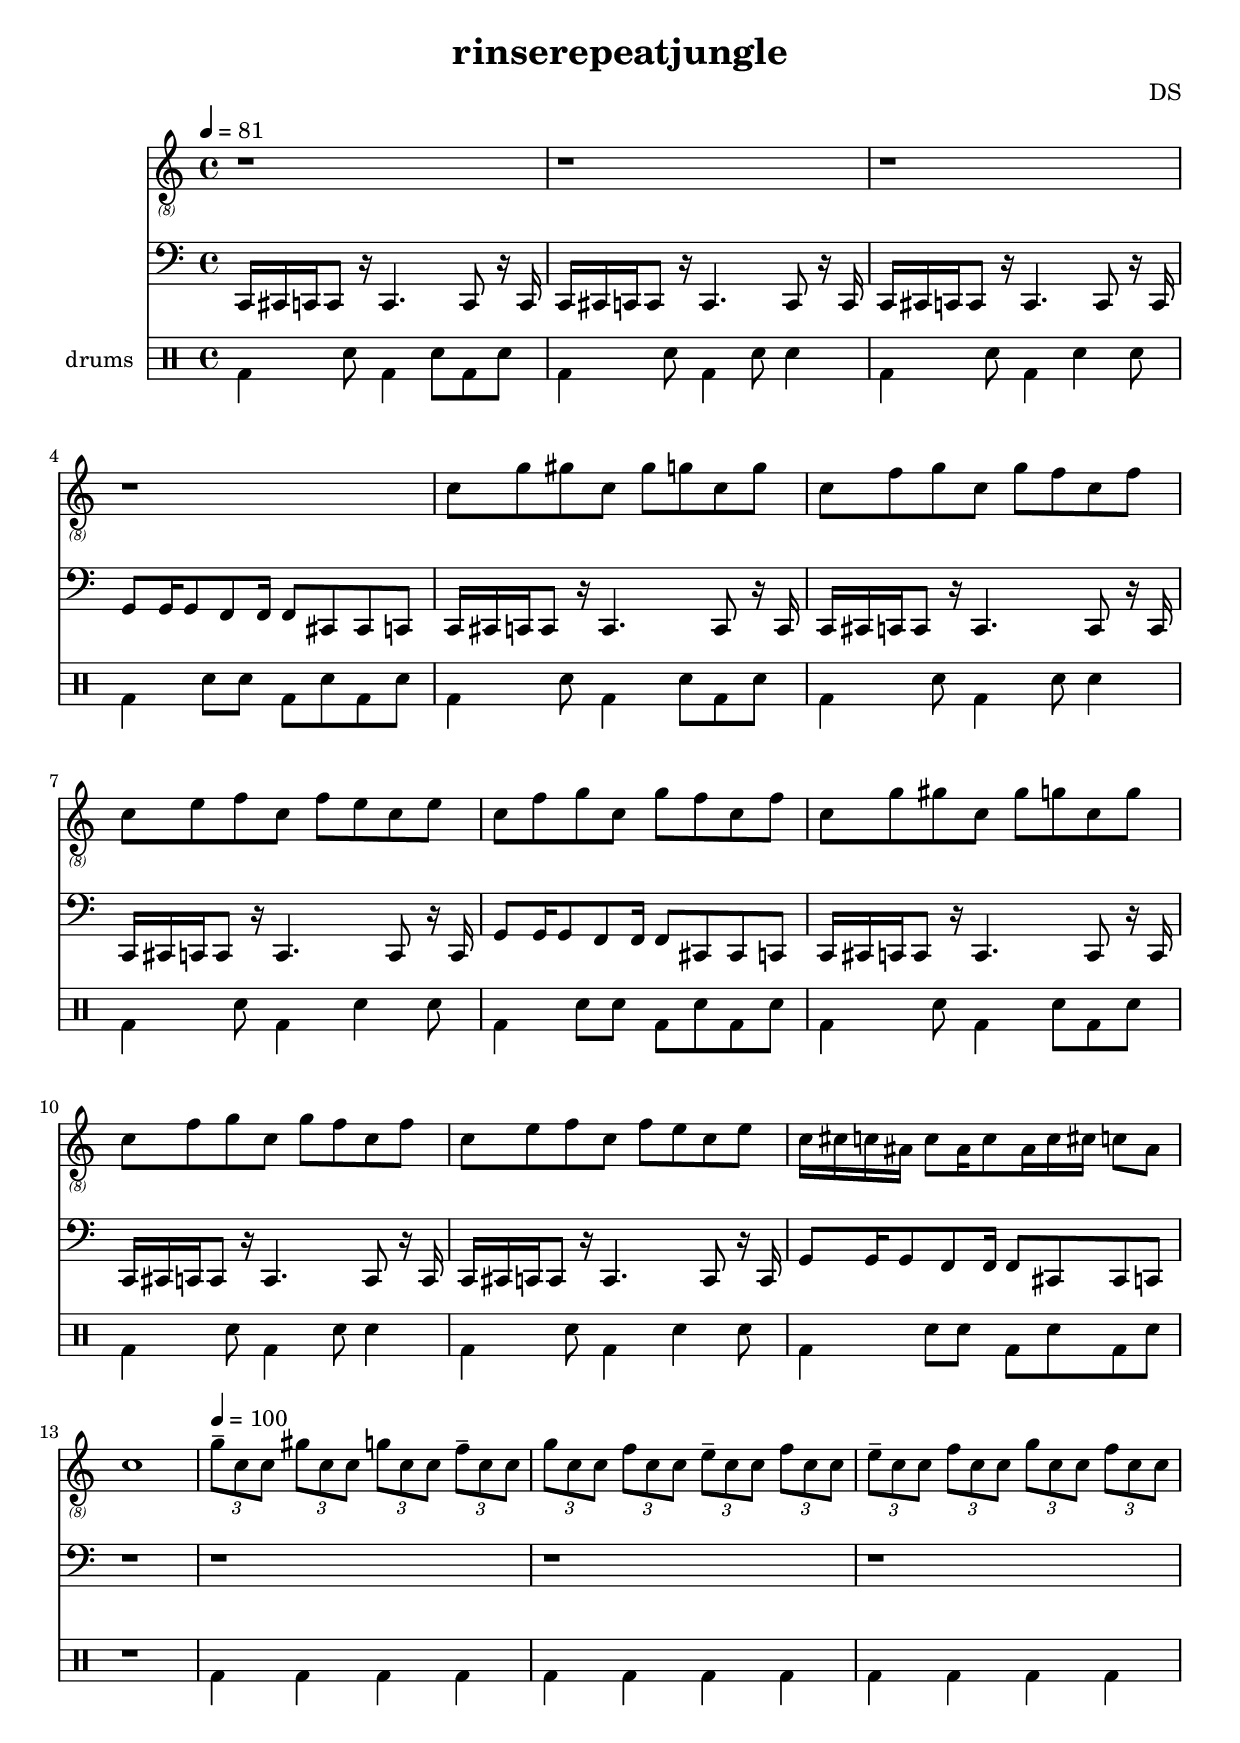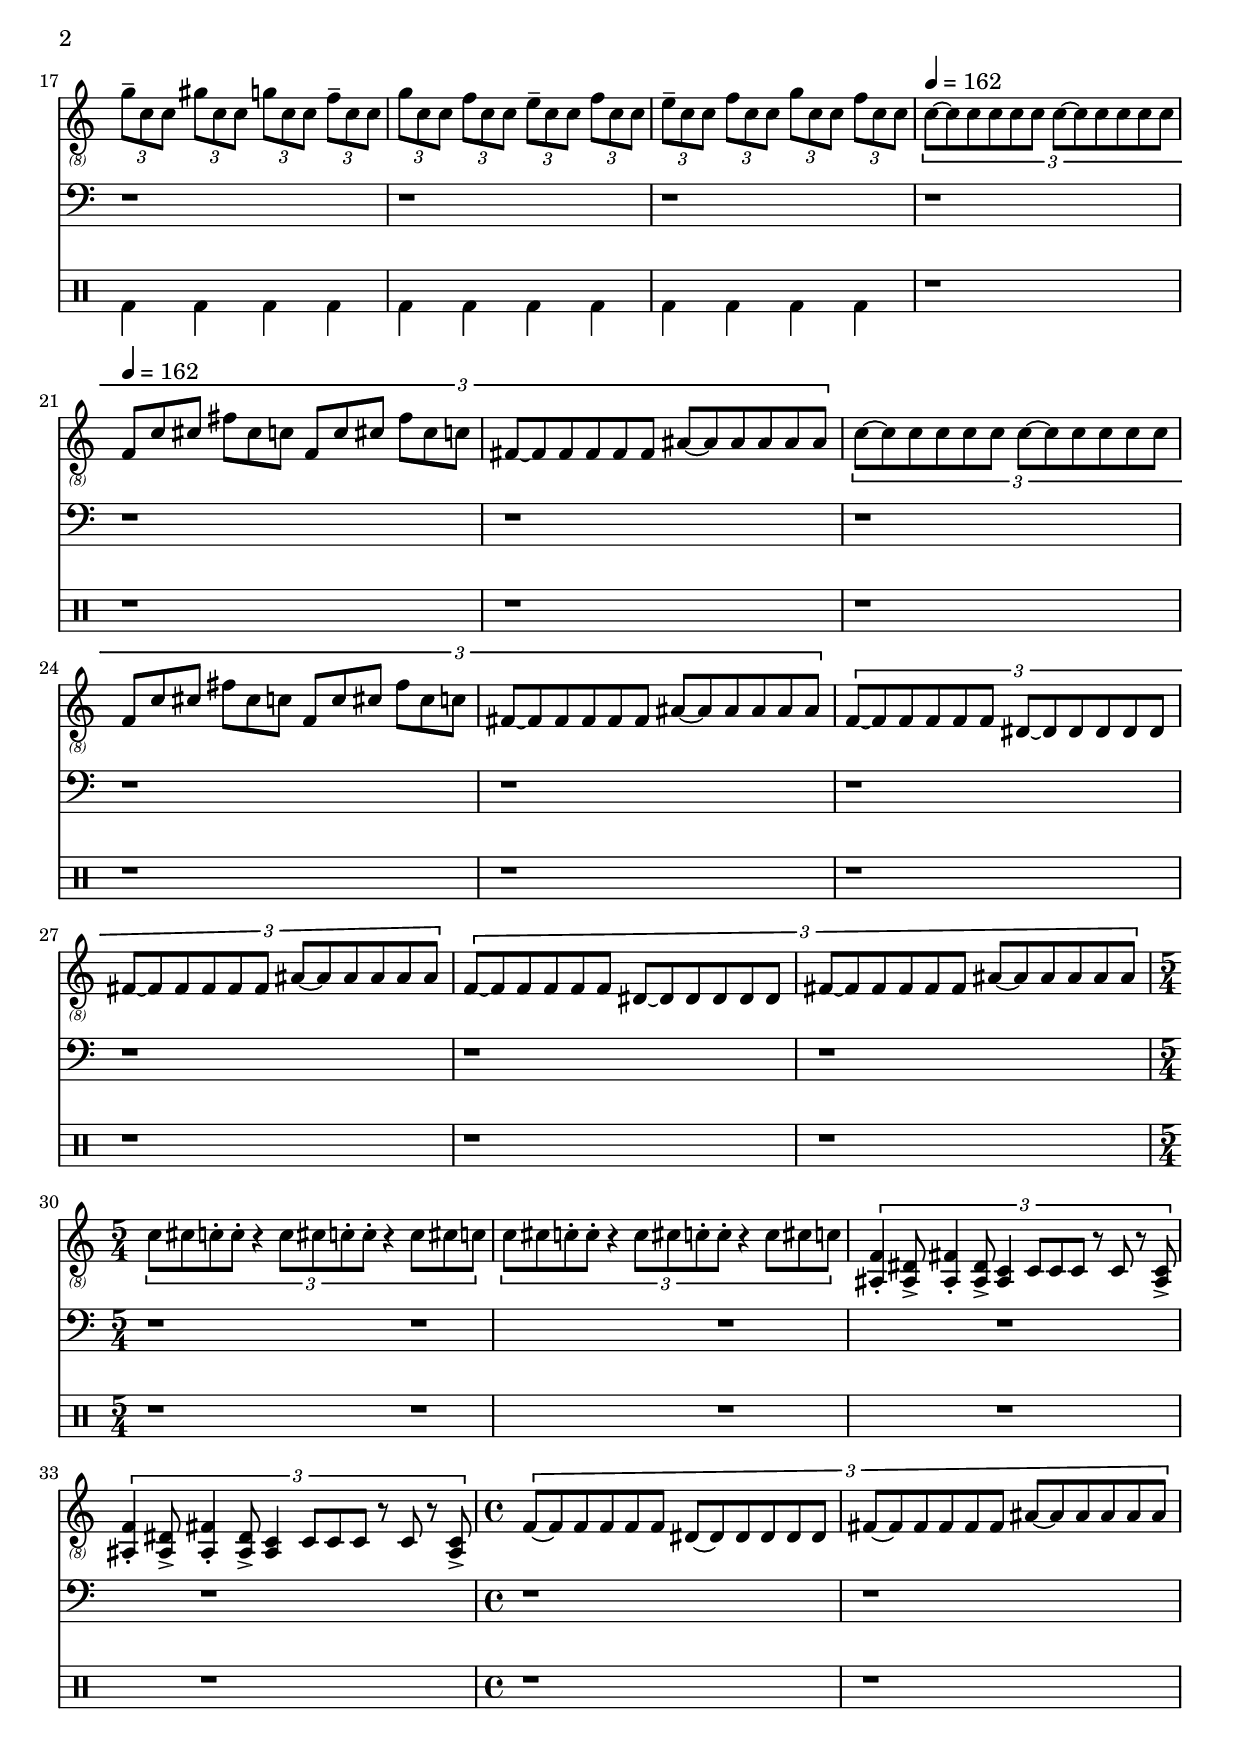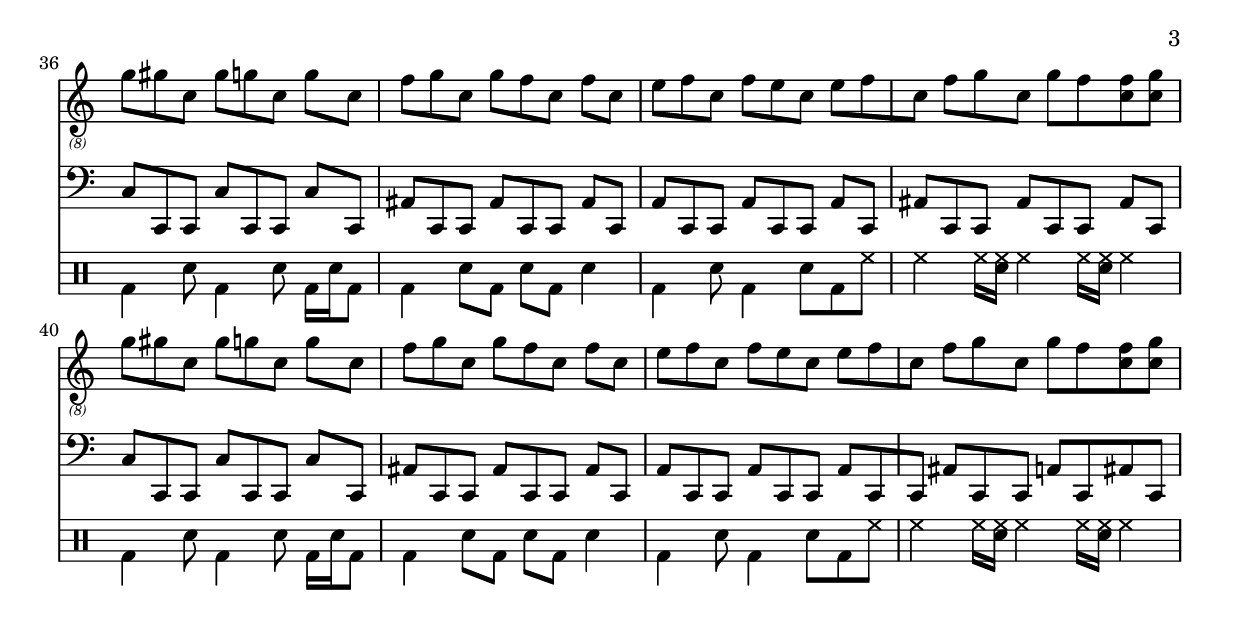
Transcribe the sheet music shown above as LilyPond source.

junglebdsn = \drummode {
  bd4 sn8 bd4 sn8 bd16 sn16 bd8
  bd4 sn8 bd8 sn8 bd8 sn4
  bd4 sn8 bd4 sn8 bd8 hh8
  hh4 hh16 <hh sn> hh4 hh16 <hh sn> hh4
}

jungledrum = {
  %\tempo 4=100
  \junglebdsn
  \junglebdsn
}

junglerhythm = \relative c {
  c8[ c, c]
  c'[ c, c]
  c' c,
  
  ais'[ c, c]
  ais'[ c, c]
  ais' c,
  
  a'[ c, c]
  a'[ c, c]
  a' c,
  
  ais'[ c, c]
  ais'[ c, c]
  ais' c,
}

junglerhythmAlt = \relative c {
  c8[ c, c]
  c'[ c, c]
  c' c,
  
  ais'[ c, c]
  ais'[ c, c]
  ais' c,
  
  a'[ c, c]
  a'[ c, c]
  a'[ c, c]
  ais'[ c, c]
  a' c, ais' c,
}

junglerhythmLine = {
  \clef bass
  \time 4/4
  \tempo 4=162

  %\tempo 4=100
  \junglerhythm
  \junglerhythmAlt
}

% c last
junglemelodyfourfour = \relative c {
  g'8[ gis c,]
  gis'[ g c,]
  g' c, 
  
  f[ g c, ]
  g'[ f c ]
  f c 
  
  e[ f c ]
  f[ e c ]
  e c 
  
  f[ g c, ]
  g'[ f c ]
  f c 
}

junglemelodyfourfourAlt = \relative c' {
  g'8[ gis c,]
  gis'[ g c,]
  g' c, 
  
  f[ g c, ]
  g'[ f c ]
  f c 
  
  e[ f c ]
  f[ e c ]
  e[ f c ]
  
  f
  g c,
  g' f <f c> <g c,> 
  %f[ g c, ]
  %g'[ f c ]
  
}

junglemelodyLine = {
  \time 4/4
  \tempo 4=162
  %\tempo 4=100

  
  \junglemelodyfourfourAlt
  \junglemelodyfourfourAlt
  %\melodyfourfour
}

%\score {
%  <<
%    \new Staff = "junglemelody line" \junglemelodyLine
%    \new Staff = "junglerhythm line" \junglerhythmLine
%    
%    \new DrumStaff \with { instrumentName = "drums" }
%    <<
%      \new DrumVoice { \stemDown \jungledrum }
%    >>
%  >>
%  \layout { }
%  \midi { }
%}

\version "2.24.3"

\header {
  title = "wayspart"
  composer = "DS"
}

wayspartOne = \relative c' {
  % TODO figure out where whole note c, carries out
  \tuplet 3/2 {
    c8[~c c c c c]
    c~[c c c c c]
    f, c' cis fis cis c
    f, c' cis fis cis c
    fis,~[fis fis fis fis fis]
    ais~[ais ais ais ais ais]
  }
}

wayspartTwo = \relative c' {
  \tuplet 3/2 {
    f,~[f f f f f]
    dis~[dis dis dis dis dis]
    fis~[fis fis fis fis fis]
    ais~[ais ais ais ais ais]
  }
}

% basically perfect; 5/4 time
elusiveIntro = \relative c' {
  \tuplet 3/2 {
    c8[ cis c\staccato c\staccato] r4
    c8[ cis c\staccato c\staccato] r4
    c8[ cis c]
  }
}

% dabass
emptyTriplets = \relative c, {
  \tuplet 3/2 {
    c16 c c c c c
    c c c c c c
    c c c
    
    c16 c c c c c
    c c c c c c
    c c c
  }
}

% the elusive rhythm!
elusiveTranscribed = \relative c {
  \tuplet 3/2 {
    <f ais,>16 r r r <dis ais>\accent r
    <fis ais,> r r r <dis ais>\accent r
    <c ais> r r
    
    r c8[ c8 c8]
    r16 r c r r r
    
    %<c ais>16 r16
    %<c ais>8
    %<c ais>16~16
    <c ais>8\accent
    %<c ais>16~16\accent
  }
}

elusiveAlt = \relative c {
  \tuplet 3/2 {
    <f ais,>4\staccato <dis ais>8\accent
    <fis ais,>4\staccato <dis ais>8\accent
    <c ais>4
    
    c8[ c8 c8] r8 c8 r8
    
    %<c ais>16 r16
    %<c ais>8
    %<c ais>16~16
    <c ais>8\accent %let ring out while different instrument plays melodyTwo
    %<c ais>16~16\accent
  }
}

% everything all 6/4 time followed by chaotic parts and then the
% main melody with all triplets that switches mid part to the 3 3 2 3 3 2 (so 4/4) version
% that transitions to jungle

wayspartLine = {
  \clef bass
  \time 4/4
  \tempo 4=162
  \wayspartOne
  \wayspartOne
  \wayspartTwo
  \wayspartTwo
  \time 5/4
  \elusiveIntro
  \elusiveIntro
  \elusiveAlt
  \elusiveAlt
  \time 4/4
  \wayspartTwo
}

%\score {
%  <<
%    \new Staff = "melody line" \melodyLine
%    
%    \new DrumStaff \with { instrumentName = "drums" }
%    <<
%      \new DrumVoice { \stemDown \drumbb }
%    >>
%  >>
%  \layout { }
%  \midi { }
%}


\version "2.24.3"

\header {
  title = "rinserepeatjungle"
  composer = "DS"
}

bdsn_I = \drummode {
  bd4 sn8 bd4 sn8 bd8 sn8
  bd4 sn8 bd4 sn8 sn4
  bd4 sn8 bd4 sn4 sn8
  bd4 sn8 sn8 bd8 sn8 bd8 sn8
}

bdquarters = \drummode {
  bd4 bd4 bd4 bd4
  bd4 bd4 bd4 bd4
  bd4 bd4 bd4 bd4
}


rhythm = \relative c, {
  c16 cis c
  c8 r16
  c4.
  c8 r16
  c16
}

rhythmEnd = \relative c {
  g8 g16 g8
  f8 f16 f8
  cis8 cis8 c8
}

rhythmLoop = {
  \rhythm
  \rhythm
  \rhythm
  \rhythmEnd
}


melodyTranscribed = \relative c' {
  g c, c
  gis' c, c 
  g' c, c
  
  f c c
  g' c, c
  f c c
  
  e c c
  f c c
  e c c
  f c c
  g' c, c
  f c c
}

melody = \relative c'' {
  \tuplet 3/2 { g8\tenuto c, c }
  \tuplet 3/2 { gis' c, c }
  \tuplet 3/2 { g' c, c }
  
  \tuplet 3/2 { f\tenuto c c }
  \tuplet 3/2 { g' c, c }
  \tuplet 3/2 { f c c }
  
  \tuplet 3/2 { e\tenuto c c }
  \tuplet 3/2 { f c c }
  \tuplet 3/2 { e\tenuto c c }
  \tuplet 3/2 { f c c }
  \tuplet 3/2 { g' c, c }
  \tuplet 3/2 { f c c }
}

melodyAlt = \relative c'' {
  \tuplet 3/2 { g8 gis c, }
  \tuplet 3/2 { gis' g c, }
  \tuplet 3/2 { g' f c }
  
  \tuplet 3/2 { f g c, }
  \tuplet 3/2 { g' f c }
  \tuplet 3/2 { f e c }
  
  \tuplet 3/2 { e f c }
  \tuplet 3/2 { f e c }
  \tuplet 3/2 { e f c }
  \tuplet 3/2 { f g c, }
  \tuplet 3/2 { g' f c }
  \tuplet 3/2 { f g c, }
}

melodyfourfour = \relative c' {
  c8 g' gis
  c, gis' g
  c, g'
  
  c, f g
  c, g' f
  c f
  
  c e f
  c f e
  c e
  
  % NOTE needs ending
}

melodyfourfourEndOne = \relative c' {
  c f g
  c, g' f
  c f
}

melodyfourfourEndTwo = \relative c' {
  c16 cis c ais c8
  ais16 c8
  ais16 c cis c8 ais
  c1
}

drumbb = {
  \bdsn_I
  \bdsn_I
  \bdsn_I
  r1
  %\tempo 4=100
  \bdquarters
  \bdquarters
  r1
  
  r1 r r r r r r r r r r r r r r r
  \junglebdsn
  \junglebdsn
}


rhythmLine = {
  \clef bass
  \time 4/4
  \tempo 4=81
  \rhythmLoop
  \rhythmLoop
  \rhythmLoop
  
  r1 r r r r r r
  
  r
  \tempo 4=162
  r1 r r r r r r r r r r r r r r r
  \junglerhythm
  \junglerhythmAlt
}

melodyLine = {
  \clef "treble_(8)"
  \time 4/4
  \tempo 4=81
  
  r1 r r r
  \melodyfourfour \melodyfourfourEndOne
  \melodyfourfour \melodyfourfourEndTwo
  
  \tempo 4=100
  \melody
  \melody
  
  % TODO nicer transition
  %c2 \tuplet 3/2 {c4 c c }
  
  \tempo 4=162
  
  %%
  \wayspartOne
  \wayspartOne
  \wayspartTwo
  \wayspartTwo
  \time 5/4
  \elusiveIntro
  \elusiveIntro
  
  \elusiveAlt
  \break
  \elusiveAlt
  
  \time 4/4
  \wayspartTwo
  \junglemelodyfourfourAlt
  \junglemelodyfourfourAlt
}

\score {
  <<
    \new Staff = "melody line" \melodyLine
    \new Staff = "rhythm line" \rhythmLine
    
    \new DrumStaff \with { instrumentName = "drums" }
    <<
      \new DrumVoice { \stemDown \drumbb }
    >>
  >>
  \layout { }
  \midi { }
}